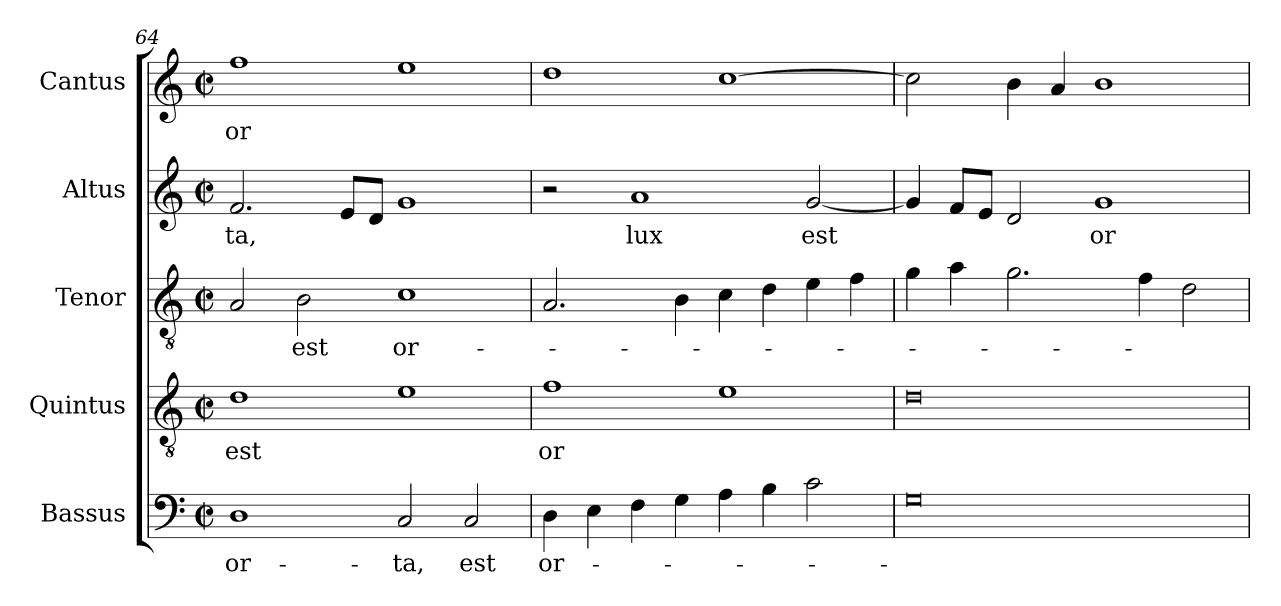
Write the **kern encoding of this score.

**kern	**text	**kern	**text	**kern	**text	**kern	**text	**kern	**text
*part5	*part5	*part4	*part4	*part3	*part3	*part2	*part2	*part1	*part1
*staff5	*staff5	*staff4	*staff4	*staff3	*staff3	*staff2	*staff2	*staff1	*staff1
*I"Bassus	*	*I"Quintus	*	*I"Tenor	*	*I"Altus	*	*I"Cantus	*
*clefF4	*	*clefGv2	*	*clefGv2	*	*clefG2	*	*clefG2	*
*M2/2	*	*M2/2	*	*M2/2	*	*M2/2	*	*M2/2	*
*met(c|)	*	*met(c|)	*	*met(c|)	*	*met(c|)	*	*met(c|)	*
=64	=64	=64	=64	=64	=64	=64	=64	=64	=64
!	!LO:LY:b:cj	!	!LO:LY:b:cj	!	!	!	!LO:LY:b:cj	!	!LO:LY:b:cj
1D	or-	1d	est	2A/	.	2.f/	ta,	1ff	or
!	!	!	!	!	!LO:LY:b:cj	!	!	!	!
.	.	.	.	2B\	est	.	.	.	.
.	.	.	.	.	.	8e/L	.	.	.
.	.	.	.	.	.	8d/J	.	.	.
!	!LO:LY:b:cj	!	!	!	!LO:LY:b:cj	!	!	!	!
2C/	-ta,	1e	.	1c	or-	1g	.	1ee	.
!	!LO:LY:b:cj	!	!	!	!	!	!	!	!
2C/	est	.	.	.	.	.	.	.	.
=65	=65	=65	=65	=65	=65	=65	=65	=65	=65
!	!LO:LY:b:cj	!	!LO:LY:b:cj	!	!	!	!	!	!
4D\	or-	1f	or	2.A/	.	2r	.	1dd	.
4E\	.	.	.	.	.	.	.	.	.
!	!	!	!	!	!	!	!LO:LY:b:cj	!	!
4F\	.	.	.	.	.	1a	lux	.	.
4G\	.	.	.	4B\	.	.	.	.	.
4A\	.	1e	.	4c\	.	.	.	[>1cc	.
4B\	.	.	.	4d\	.	.	.	.	.
!	!	!	!	!	!	!	!LO:LY:b	!	!
2c\	.	.	.	4e\	.	[<2g/	est	.	.
.	.	.	.	4f\	.	.	.	.	.
=66	=66	=66	=66	=66	=66	=66	=66	=66	=66
0G	.	0d	.	4g\	.	4g/]	.	2cc\]	.
.	.	.	.	4a\	.	8f/L	.	.	.
.	.	.	.	.	.	8e/J	.	.	.
.	.	.	.	2.g\	.	2d/	.	4b\	.
.	.	.	.	.	.	.	.	4a/	.
!	!	!	!	!	!	!	!LO:LY:b:cj	!	!
.	.	.	.	.	.	1g	or	1b	.
.	.	.	.	4f\	.	.	.	.	.
.	.	.	.	2d\	.	.	.	.	.
=	=	=	=	=	=	=	=	=	=
*-	*-	*-	*-	*-	*-	*-	*-	*-	*-
